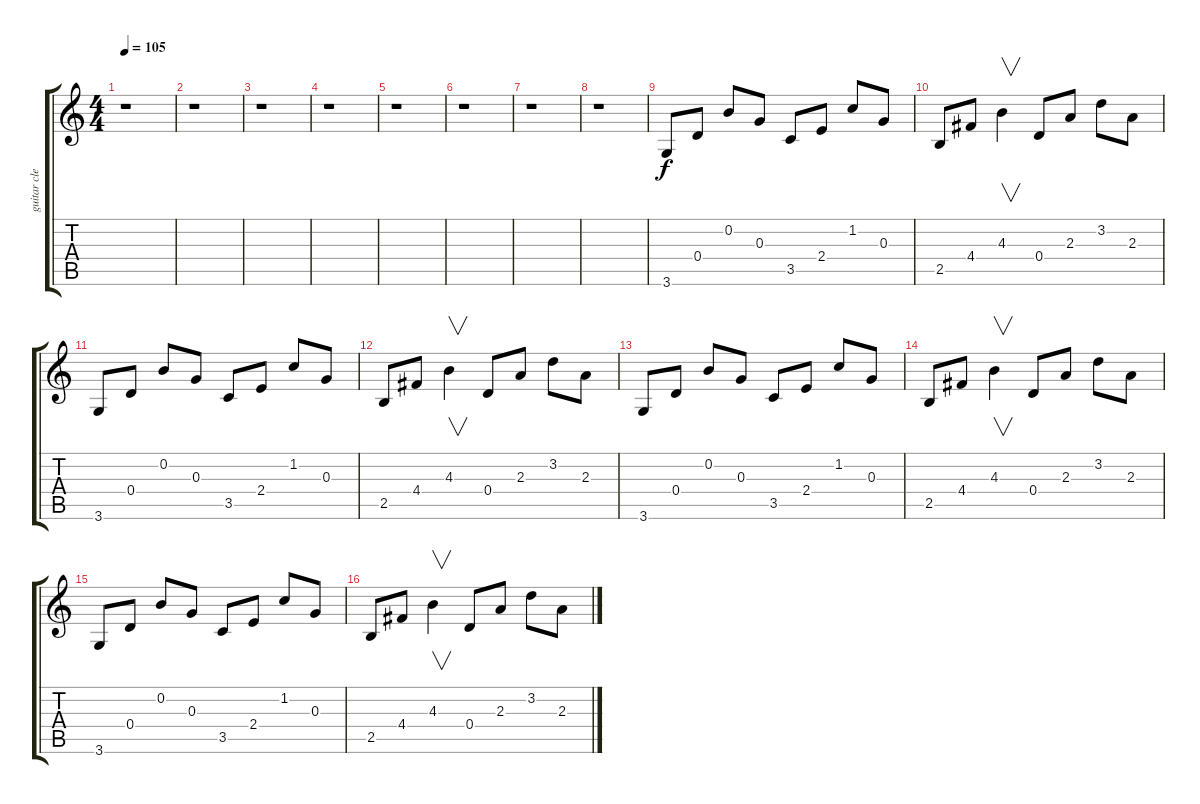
\track ("guitar clean" "guitar cle") {instrument electricguitarclean}
\staff {score tabs}
\tuning (E4 B3 G3 D3 A2 E2) {hide}
\ts (4 4)
\tempo 105
\clef g2
\ks c
r.1{dy f instrument electricguitarclean} |
r.1 |
r.1 |
r.1 |
r.1 |
r.1 |
r.1 |
r.1 |
3.6.8 0.4.8 0.2.8 0.3.8 3.5.8 2.4.8 1.2.8 0.3.8 |
2.5.8 4.4.8 4.3.4{v} 0.4.8 2.3.8 3.2.8 2.3.8 |
3.6.8 0.4.8 0.2.8 0.3.8 3.5.8 2.4.8 1.2.8 0.3.8 |
2.5.8 4.4.8 4.3.4{v} 0.4.8 2.3.8 3.2.8 2.3.8 |
3.6.8 0.4.8 0.2.8 0.3.8 3.5.8 2.4.8 1.2.8 0.3.8 |
2.5.8 4.4.8 4.3.4{v} 0.4.8 2.3.8 3.2.8 2.3.8 |
3.6.8 0.4.8 0.2.8 0.3.8 3.5.8 2.4.8 1.2.8 0.3.8 |
2.5.8 4.4.8 4.3.4{v} 0.4.8 2.3.8 3.2.8 2.3.8
